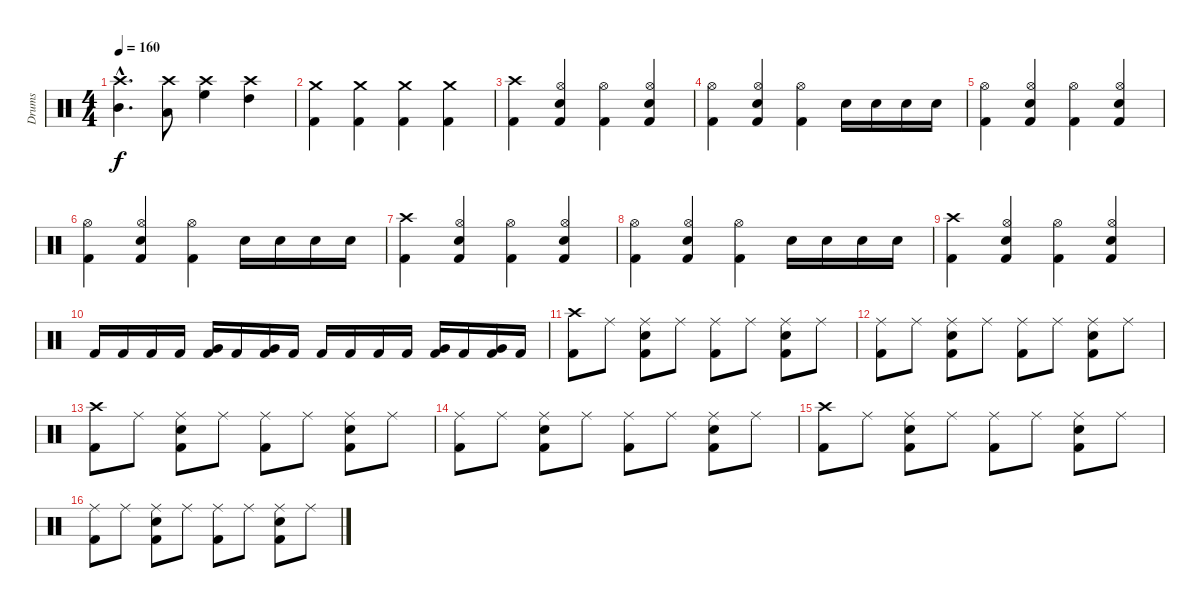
\track ("Drums" "Drums") {instrument percussion}
\staff {score}
\articulation defaults
\ts (4 4)
\tempo 160
\clef neutral
\ks c
("Crash high (hit)"{hac} "Mid Tom (hit)"{hac}).4{d dy f} ("Crash high (hit)" "Low Tom (hit)").8 ("Crash high (hit)" "High Floor Tom (hit)").4 ("Crash high (hit)" "High Tom (hit)").4 |
("Crash medium (hit)" "Kick (hit) 2").4 ("Crash medium (hit)" "Kick (hit) 2").4 ("Crash medium (hit)" "Kick (hit) 2").4 ("Crash medium (hit)" "Kick (hit) 2").4 |
("Crash high (hit)" "Kick (hit) 2").4 ("Hi-Hat (open)" "Snare (hit) 2" "Kick (hit) 2").4 ("Hi-Hat (open)" "Kick (hit) 2").4 ("Hi-Hat (open)" "Snare (hit) 2" "Kick (hit) 2").4 |
("Hi-Hat (open)" "Kick (hit) 2").4 ("Hi-Hat (open)" "Snare (hit) 2" "Kick (hit) 2").4 ("Hi-Hat (open)" "Kick (hit) 2").4 "Snare (hit) 2".16 "Snare (hit) 2".16 "Snare (hit) 2".16 "Snare (hit) 2".16 |
("Hi-Hat (open)" "Kick (hit) 2").4 ("Hi-Hat (open)" "Snare (hit) 2" "Kick (hit) 2").4 ("Hi-Hat (open)" "Kick (hit) 2").4 ("Hi-Hat (open)" "Snare (hit) 2" "Kick (hit) 2").4 |
("Hi-Hat (open)" "Kick (hit) 2").4 ("Hi-Hat (open)" "Snare (hit) 2" "Kick (hit) 2").4 ("Hi-Hat (open)" "Kick (hit) 2").4 "Snare (hit) 2".16 "Snare (hit) 2".16 "Snare (hit) 2".16 "Snare (hit) 2".16 |
("Crash high (hit)" "Kick (hit) 2").4 ("Hi-Hat (open)" "Snare (hit) 2" "Kick (hit) 2").4 ("Hi-Hat (open)" "Kick (hit) 2").4 ("Hi-Hat (open)" "Snare (hit) 2" "Kick (hit) 2").4 |
("Hi-Hat (open)" "Kick (hit) 2").4 ("Hi-Hat (open)" "Snare (hit) 2" "Kick (hit) 2").4 ("Hi-Hat (open)" "Kick (hit) 2").4 "Snare (hit) 2".16 "Snare (hit) 2".16 "Snare (hit) 2".16 "Snare (hit) 2".16 |
("Crash high (hit)" "Kick (hit) 2").4 ("Hi-Hat (open)" "Snare (hit) 2" "Kick (hit) 2").4 ("Hi-Hat (open)" "Kick (hit) 2").4 ("Hi-Hat (open)" "Snare (hit) 2" "Kick (hit) 2").4 |
"Kick (hit) 2".16 "Kick (hit) 2".16 "Kick (hit) 2".16 "Kick (hit) 2".16 ("Very Low Tom (hit)" "Kick (hit) 2").16 "Kick (hit) 2".16 ("Very Low Tom (hit)" "Kick (hit) 2").16 "Kick (hit) 2".16 "Kick (hit) 2".16 "Kick (hit) 2".16 "Kick (hit) 2".16 "Kick (hit) 2".16 ("Very Low Tom (hit)" "Kick (hit) 2").16 "Kick (hit) 2".16 ("Very Low Tom (hit)" "Kick (hit) 2").16 "Kick (hit) 2".16 |
("Crash high (hit)" "Kick (hit) 2").8 "Ride (middle)".8 ("Ride (middle)" "Snare (hit) 2" "Kick (hit) 2").8 "Ride (middle)".8 ("Ride (middle)" "Kick (hit) 2").8 "Ride (middle)".8 ("Ride (middle)" "Snare (hit) 2" "Kick (hit) 2").8 "Ride (middle)".8 |
("Ride (middle)" "Kick (hit) 2").8 "Ride (middle)".8 ("Ride (middle)" "Snare (hit) 2" "Kick (hit) 2").8 "Ride (middle)".8 ("Ride (middle)" "Kick (hit) 2").8 "Ride (middle)".8 ("Ride (middle)" "Snare (hit) 2" "Kick (hit) 2").8 "Ride (middle)".8 |
("Crash high (hit)" "Kick (hit) 2").8 "Ride (middle)".8 ("Ride (middle)" "Snare (hit) 2" "Kick (hit) 2").8 "Ride (middle)".8 ("Ride (middle)" "Kick (hit) 2").8 "Ride (middle)".8 ("Ride (middle)" "Snare (hit) 2" "Kick (hit) 2").8 "Ride (middle)".8 |
("Ride (middle)" "Kick (hit) 2").8 "Ride (middle)".8 ("Ride (middle)" "Snare (hit) 2" "Kick (hit) 2").8 "Ride (middle)".8 ("Ride (middle)" "Kick (hit) 2").8 "Ride (middle)".8 ("Ride (middle)" "Snare (hit) 2" "Kick (hit) 2").8 "Ride (middle)".8 |
("Crash high (hit)" "Kick (hit) 2").8 "Ride (middle)".8 ("Ride (middle)" "Snare (hit) 2" "Kick (hit) 2").8 "Ride (middle)".8 ("Ride (middle)" "Kick (hit) 2").8 "Ride (middle)".8 ("Ride (middle)" "Snare (hit) 2" "Kick (hit) 2").8 "Ride (middle)".8 |
("Ride (middle)" "Kick (hit) 2").8 "Ride (middle)".8 ("Ride (middle)" "Snare (hit) 2" "Kick (hit) 2").8 "Ride (middle)".8 ("Ride (middle)" "Kick (hit) 2").8 "Ride (middle)".8 ("Ride (middle)" "Snare (hit) 2" "Kick (hit) 2").8 "Ride (middle)".8
